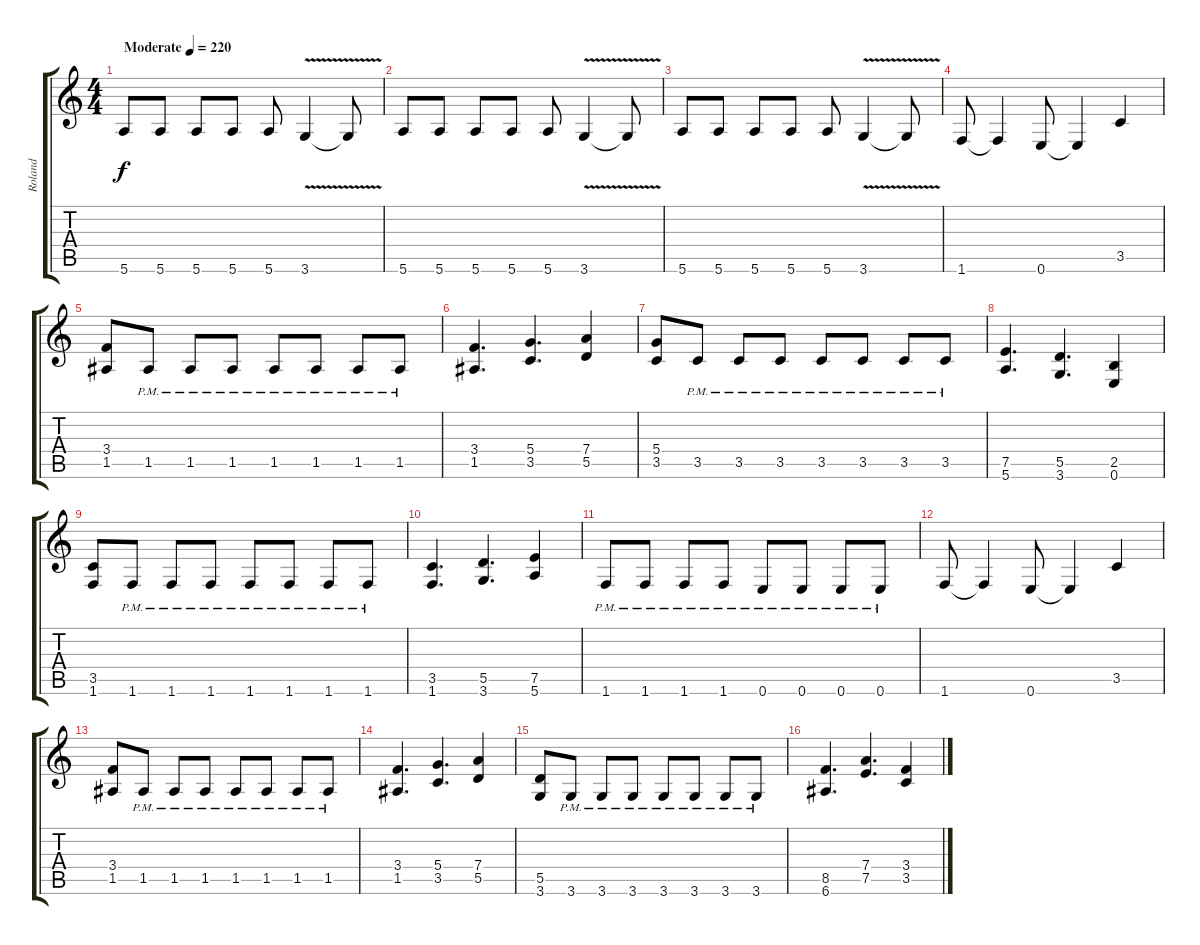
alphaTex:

\track ("Roland" "Roland") {instrument distortionguitar}
\staff {score tabs}
\tuning (E4 B3 G3 D3 A2 E2) {hide}
\ts (4 4)
\tempo (220 "Moderate")
\clef g2
\ks c
5.6.8{dy f instrument distortionguitar} 5.6.8 5.6.8 5.6.8 5.6.8 3.6{v}.4 3.6{t}.8 |
5.6.8 5.6.8 5.6.8 5.6.8 5.6.8 3.6{v}.4 3.6{t}.8 |
5.6.8 5.6.8 5.6.8 5.6.8 5.6.8 3.6{v}.4 3.6{t}.8 |
1.6.8 1.6{t}.4 0.6.8 0.6{t}.4 3.5.4 |
(3.4 1.5).8 1.5{pm}.8 1.5{pm}.8 1.5{pm}.8 1.5{pm}.8 1.5{pm}.8 1.5{pm}.8 1.5{pm}.8 |
(3.4 1.5).4{d} (5.4 3.5).4{d} (7.4 5.5).4 |
(5.4 3.5).8 3.5{pm}.8 3.5{pm}.8 3.5{pm}.8 3.5{pm}.8 3.5{pm}.8 3.5{pm}.8 3.5{pm}.8 |
(7.5 5.6).4{d} (5.5 3.6).4{d} (2.5 0.6).4 |
(3.5 1.6).8 1.6{pm}.8 1.6{pm}.8 1.6{pm}.8 1.6{pm}.8 1.6{pm}.8 1.6{pm}.8 1.6{pm}.8 |
(3.5 1.6).4{d} (5.5 3.6).4{d} (7.5 5.6).4 |
1.6{pm}.8 1.6{pm}.8 1.6{pm}.8 1.6{pm}.8 0.6{pm}.8 0.6{pm}.8 0.6{pm}.8 0.6{pm}.8 |
1.6.8 1.6{t}.4 0.6.8 0.6{t}.4 3.5.4 |
(3.4 1.5).8 1.5{pm}.8 1.5{pm}.8 1.5{pm}.8 1.5{pm}.8 1.5{pm}.8 1.5{pm}.8 1.5{pm}.8 |
(3.4 1.5).4{d} (5.4 3.5).4{d} (7.4 5.5).4 |
(5.5 3.6).8 3.6{pm}.8 3.6{pm}.8 3.6{pm}.8 3.6{pm}.8 3.6{pm}.8 3.6{pm}.8 3.6{pm}.8 |
(8.5 6.6).4{d} (7.4 7.5).4{d} (3.4 3.5).4
